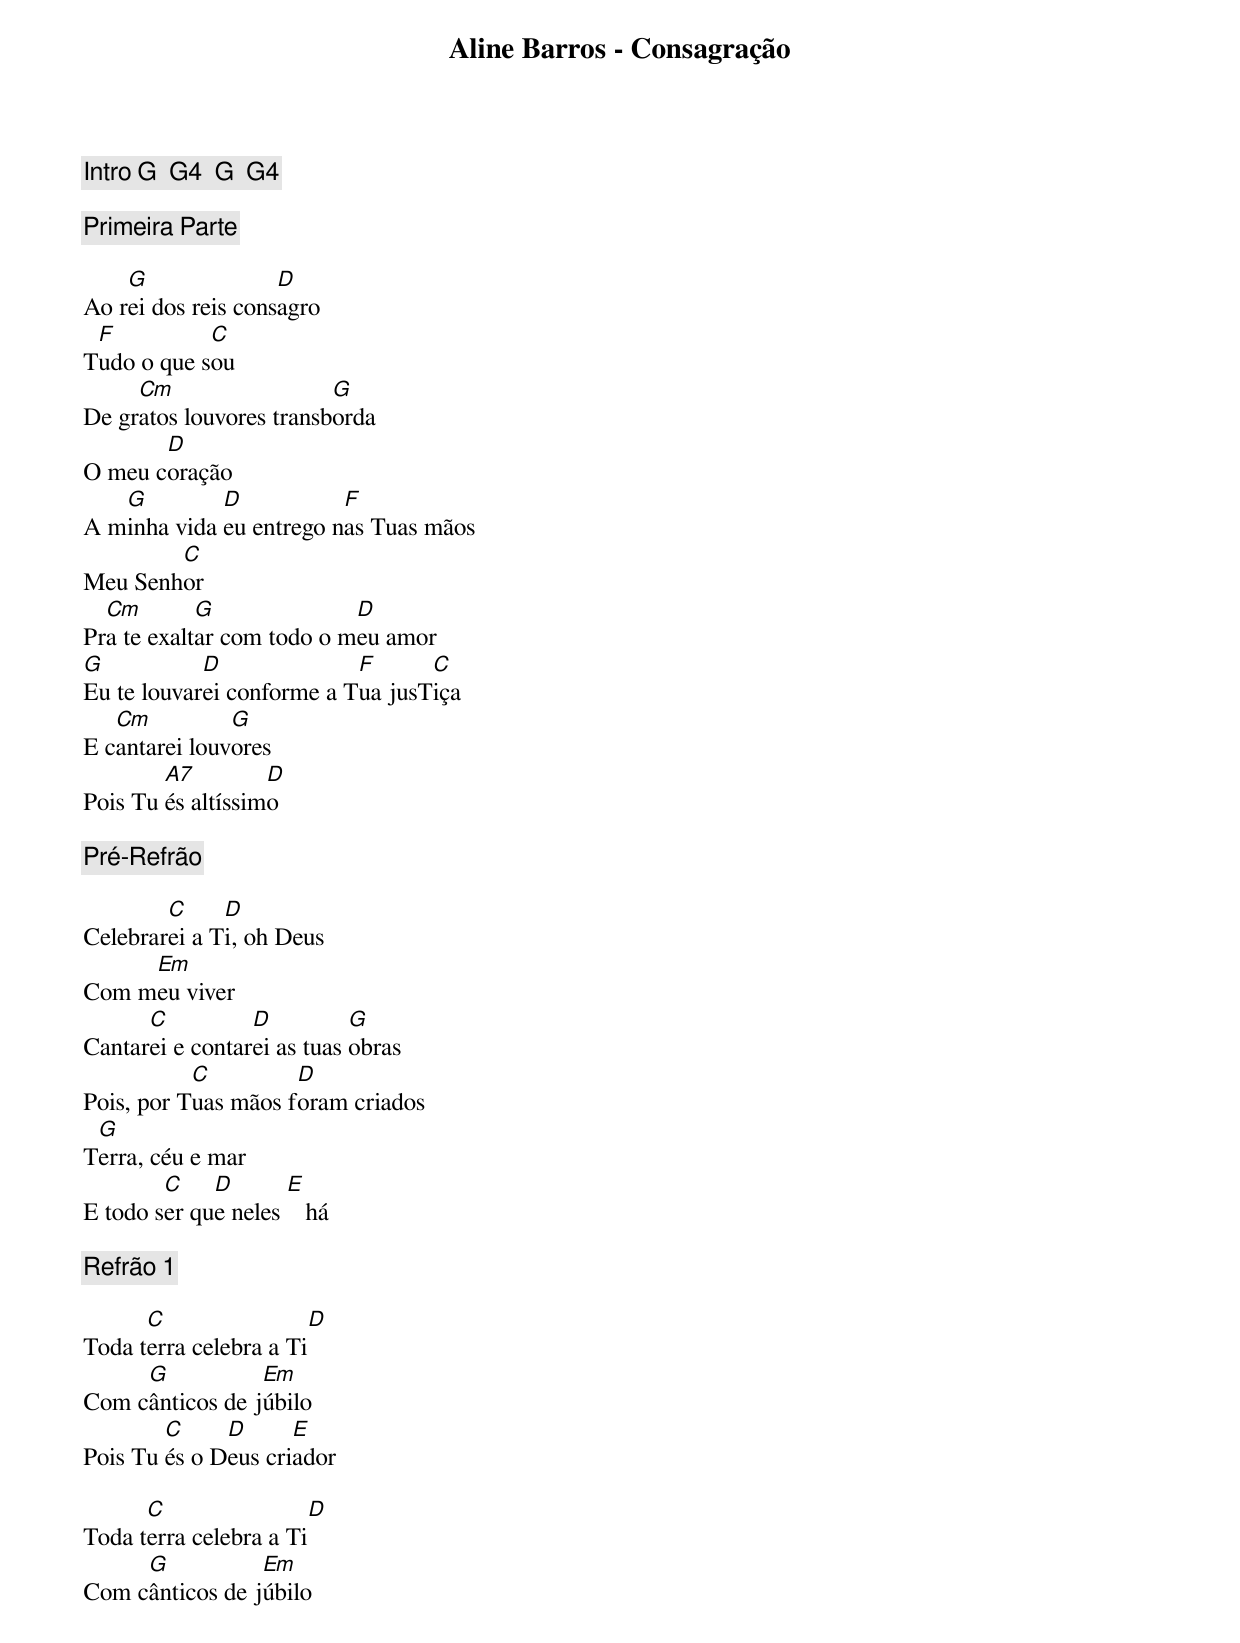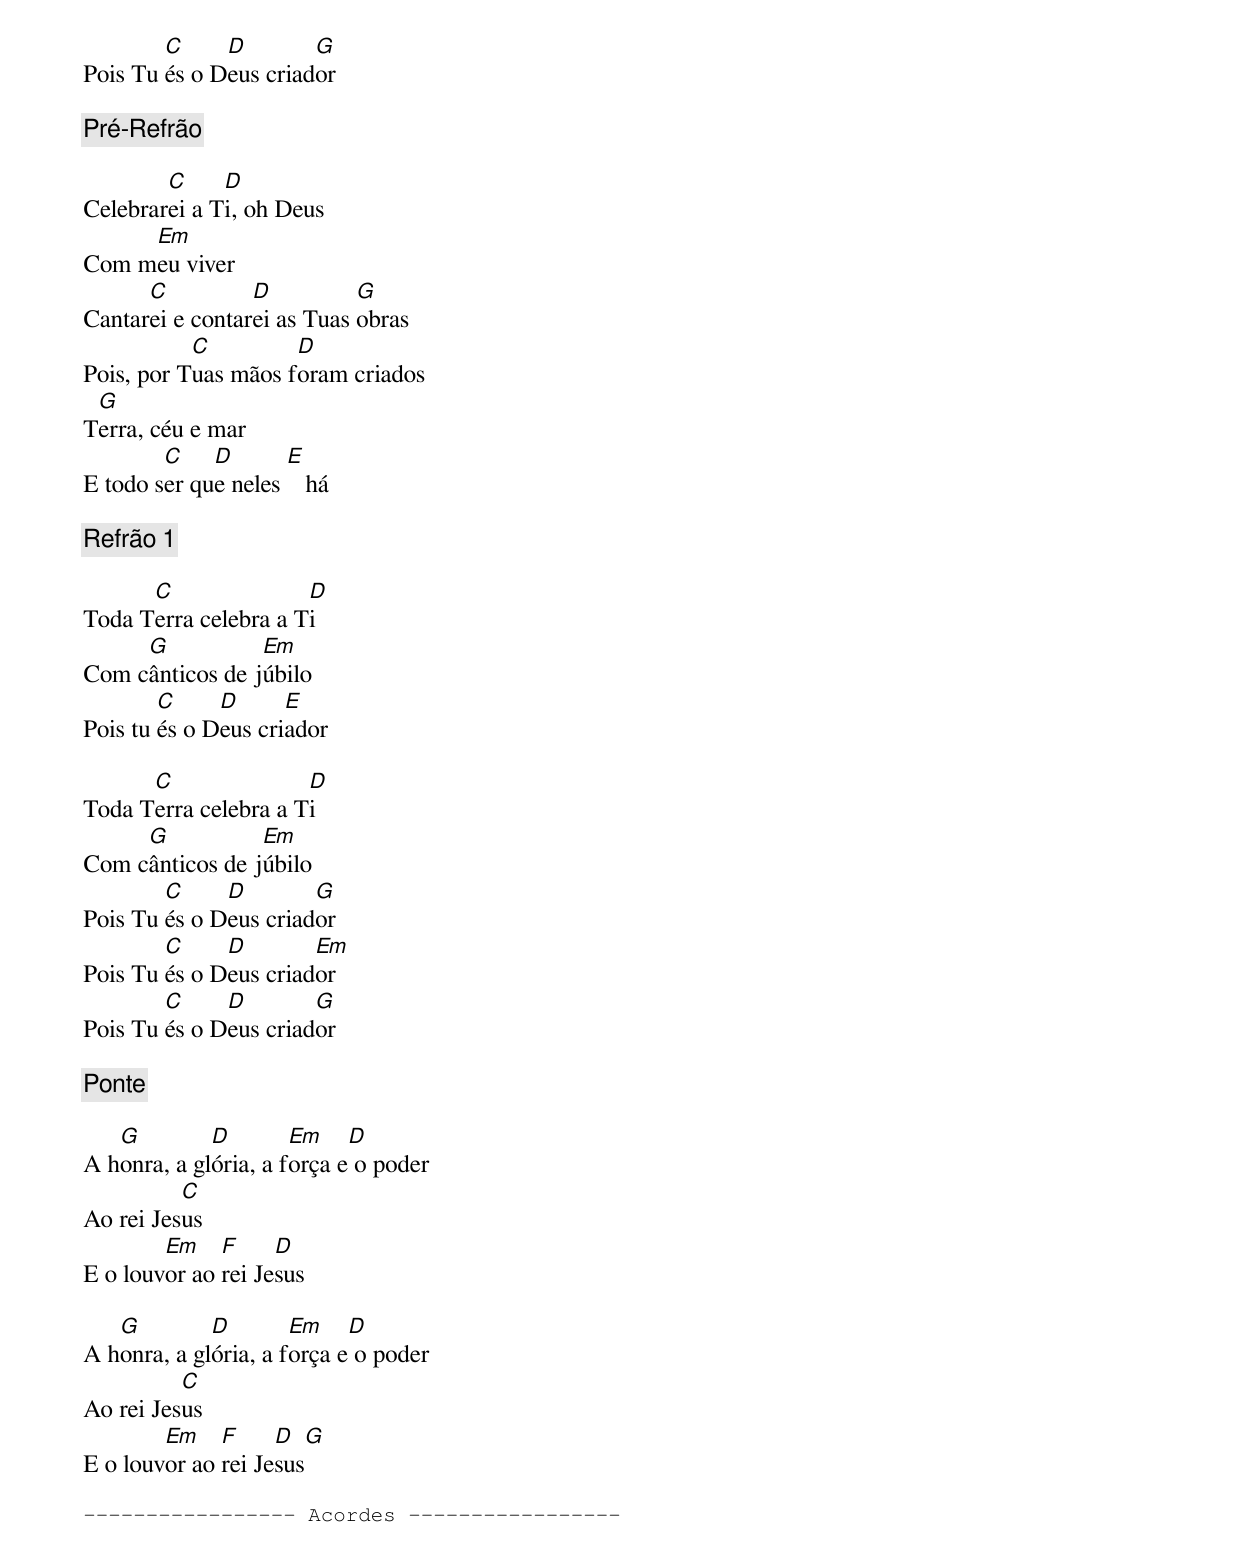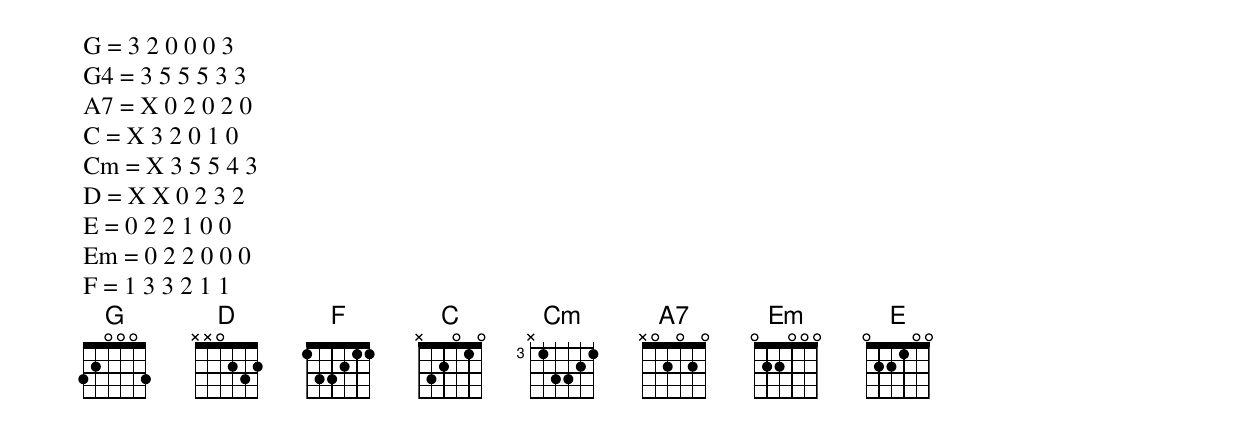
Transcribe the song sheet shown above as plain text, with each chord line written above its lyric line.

Aline Barros - Consagração

[Intro] G  G4  G  G4

[Primeira Parte]

    G               D
Ao rei dos reis consagro
 F          C
Tudo o que sou
     Cm                  G
De gratos louvores transborda
       D
O meu coração
   G         D           F
A minha vida eu entrego nas Tuas mãos
        C
Meu Senhor
  Cm        G              D
Pra te exaltar com todo o meu amor
G           D              F      C
Eu te louvarei conforme a Tua jusTiça
   Cm          G
E cantarei louvores
        A7         D
Pois Tu és altíssimo

[Pré-Refrão]

        C     D
Celebrarei a Ti, oh Deus
     Em
Com meu viver
      C          D          G
Cantarei e contarei as tuas obras
           C         D
Pois, por Tuas mãos foram criados
 G
Terra, céu e mar
        C    D       E
E todo ser que neles    há

[Refrão 1]

      C                 D
Toda terra celebra a Ti
     G           Em
Com cânticos de júbilo
        C     D      E
Pois Tu és o Deus criador

      C                 D
Toda terra celebra a Ti
     G           Em
Com cânticos de júbilo
        C     D        G
Pois Tu és o Deus criador

[Pré-Refrão]

        C     D
Celebrarei a Ti, oh Deus
     Em
Com meu viver
      C          D          G
Cantarei e contarei as Tuas obras
           C         D
Pois, por Tuas mãos foram criados
 G
Terra, céu e mar
        C    D       E
E todo ser que neles    há

[Refrão 1]

      C               D
Toda Terra celebra a Ti
     G           Em
Com cânticos de júbilo
        C     D      E
Pois tu és o Deus criador

      C               D
Toda Terra celebra a Ti
     G           Em
Com cânticos de júbilo
        C     D        G
Pois Tu és o Deus criador
        C     D        Em
Pois Tu és o Deus criador
        C     D        G
Pois Tu és o Deus criador

[Ponte]

   G         D        Em    D
A honra, a glória, a força e o poder
          C
Ao rei Jesus
        Em    F     D
E o louvor ao rei Jesus

   G         D        Em    D
A honra, a glória, a força e o poder
          C
Ao rei Jesus
        Em    F     D  G
E o louvor ao rei Jesus

----------------- Acordes -----------------
G = 3 2 0 0 0 3
G4 = 3 5 5 5 3 3
A7 = X 0 2 0 2 0
C = X 3 2 0 1 0
Cm = X 3 5 5 4 3
D = X X 0 2 3 2
E = 0 2 2 1 0 0
Em = 0 2 2 0 0 0
F = 1 3 3 2 1 1
